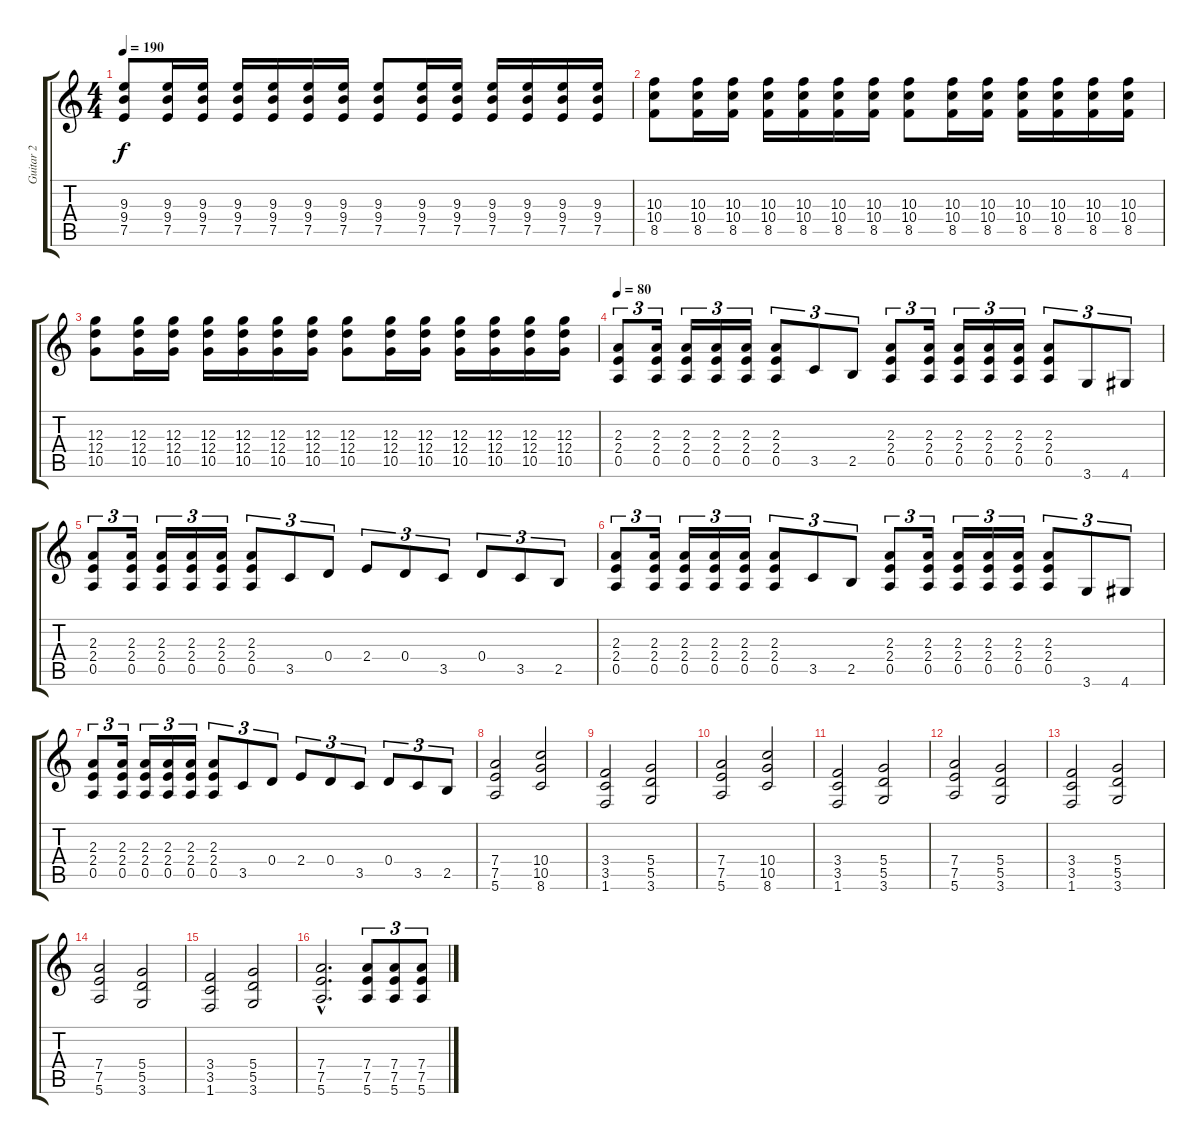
\track ("Guitar 2" "Guitar 2") {instrument distortionguitar}
\staff {score tabs}
\tuning (E4 B3 G3 D3 A2 E2) {hide}
\ts (4 4)
\tempo 190
\clef g2
\ks c
(9.3 9.4 7.5).8{dy f} (9.3 9.4 7.5).16 (9.3 9.4 7.5).16 (9.3 9.4 7.5).16 (9.3 9.4 7.5).16 (9.3 9.4 7.5).16 (9.3 9.4 7.5).16 (9.3 9.4 7.5).8 (9.3 9.4 7.5).16 (9.3 9.4 7.5).16 (9.3 9.4 7.5).16 (9.3 9.4 7.5).16 (9.3 9.4 7.5).16 (9.3 9.4 7.5).16 |
(10.3 10.4 8.5).8 (10.3 10.4 8.5).16 (10.3 10.4 8.5).16 (10.3 10.4 8.5).16 (10.3 10.4 8.5).16 (10.3 10.4 8.5).16 (10.3 10.4 8.5).16 (10.3 10.4 8.5).8 (10.3 10.4 8.5).16 (10.3 10.4 8.5).16 (10.3 10.4 8.5).16 (10.3 10.4 8.5).16 (10.3 10.4 8.5).16 (10.3 10.4 8.5).16 |
(12.3 12.4 10.5).8 (12.3 12.4 10.5).16 (12.3 12.4 10.5).16 (12.3 12.4 10.5).16 (12.3 12.4 10.5).16 (12.3 12.4 10.5).16 (12.3 12.4 10.5).16 (12.3 12.4 10.5).8 (12.3 12.4 10.5).16 (12.3 12.4 10.5).16 (12.3 12.4 10.5).16 (12.3 12.4 10.5).16 (12.3 12.4 10.5).16 (12.3 12.4 10.5).16 |
\tempo 80
(2.3 2.4 0.5).8{tu (3 2)} (2.3 2.4 0.5).16{tu (3 2)} (2.3 2.4 0.5).16{tu (3 2)} (2.3 2.4 0.5).16{tu (3 2)} (2.3 2.4 0.5).16{tu (3 2)} (2.3 2.4 0.5).8{tu (3 2)} 3.5.8{tu (3 2)} 2.5.8{tu (3 2)} (2.3 2.4 0.5).8{tu (3 2)} (2.3 2.4 0.5).16{tu (3 2)} (2.3 2.4 0.5).16{tu (3 2)} (2.3 2.4 0.5).16{tu (3 2)} (2.3 2.4 0.5).16{tu (3 2)} (2.3 2.4 0.5).8{tu (3 2)} 3.6.8{tu (3 2)} 4.6.8{tu (3 2)} |
(2.3 2.4 0.5).8{tu (3 2)} (2.3 2.4 0.5).16{tu (3 2)} (2.3 2.4 0.5).16{tu (3 2)} (2.3 2.4 0.5).16{tu (3 2)} (2.3 2.4 0.5).16{tu (3 2)} (2.3 2.4 0.5).8{tu (3 2)} 3.5.8{tu (3 2)} 0.4.8{tu (3 2)} 2.4.8{tu (3 2)} 0.4.8{tu (3 2)} 3.5.8{tu (3 2)} 0.4.8{tu (3 2)} 3.5.8{tu (3 2)} 2.5.8{tu (3 2)} |
(2.3 2.4 0.5).8{tu (3 2)} (2.3 2.4 0.5).16{tu (3 2)} (2.3 2.4 0.5).16{tu (3 2)} (2.3 2.4 0.5).16{tu (3 2)} (2.3 2.4 0.5).16{tu (3 2)} (2.3 2.4 0.5).8{tu (3 2)} 3.5.8{tu (3 2)} 2.5.8{tu (3 2)} (2.3 2.4 0.5).8{tu (3 2)} (2.3 2.4 0.5).16{tu (3 2)} (2.3 2.4 0.5).16{tu (3 2)} (2.3 2.4 0.5).16{tu (3 2)} (2.3 2.4 0.5).16{tu (3 2)} (2.3 2.4 0.5).8{tu (3 2)} 3.6.8{tu (3 2)} 4.6.8{tu (3 2)} |
(2.3 2.4 0.5).8{tu (3 2)} (2.3 2.4 0.5).16{tu (3 2)} (2.3 2.4 0.5).16{tu (3 2)} (2.3 2.4 0.5).16{tu (3 2)} (2.3 2.4 0.5).16{tu (3 2)} (2.3 2.4 0.5).8{tu (3 2)} 3.5.8{tu (3 2)} 0.4.8{tu (3 2)} 2.4.8{tu (3 2)} 0.4.8{tu (3 2)} 3.5.8{tu (3 2)} 0.4.8{tu (3 2)} 3.5.8{tu (3 2)} 2.5.8{tu (3 2)} |
(7.4 7.5 5.6).2 (10.4 10.5 8.6).2 |
(3.4 3.5 1.6).2 (5.4 5.5 3.6).2 |
(7.4 7.5 5.6).2 (10.4 10.5 8.6).2 |
(3.4 3.5 1.6).2 (5.4 5.5 3.6).2 |
(7.4 7.5 5.6).2 (5.4 5.5 3.6).2 |
(3.4 3.5 1.6).2 (5.4 5.5 3.6).2 |
(7.4 7.5 5.6).2 (5.4 5.5 3.6).2 |
(3.4 3.5 1.6).2 (5.4 5.5 3.6).2 |
(7.4{hac} 7.5{hac} 5.6{hac}).2{d} (7.4 7.5 5.6).8{tu (3 2)} (7.4 7.5 5.6).8{tu (3 2)} (7.4 7.5 5.6).8{tu (3 2)}
